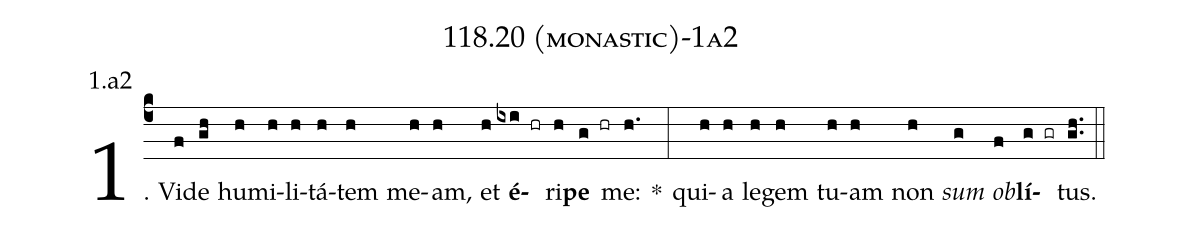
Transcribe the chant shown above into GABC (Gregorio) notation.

name: 118.20 (monastic)-1a2;
annotation: 1.a2;
%%
(c4)1. Vi(f)de(gh) hu(h)mi(h)li(h)tá(h)tem(h) me(h)am,(h) et(h) <b>é</b>(ixi hr)ri(h)<b>pe</b>(g hr) me:(h.) *(:) qui(h)a(h) le(h)gem(h) tu(h)am(h) non(h) <i>sum</i>(g) <i>ob</i>(f)<b>lí</b>(g gr)tus.(gh..) (::)
